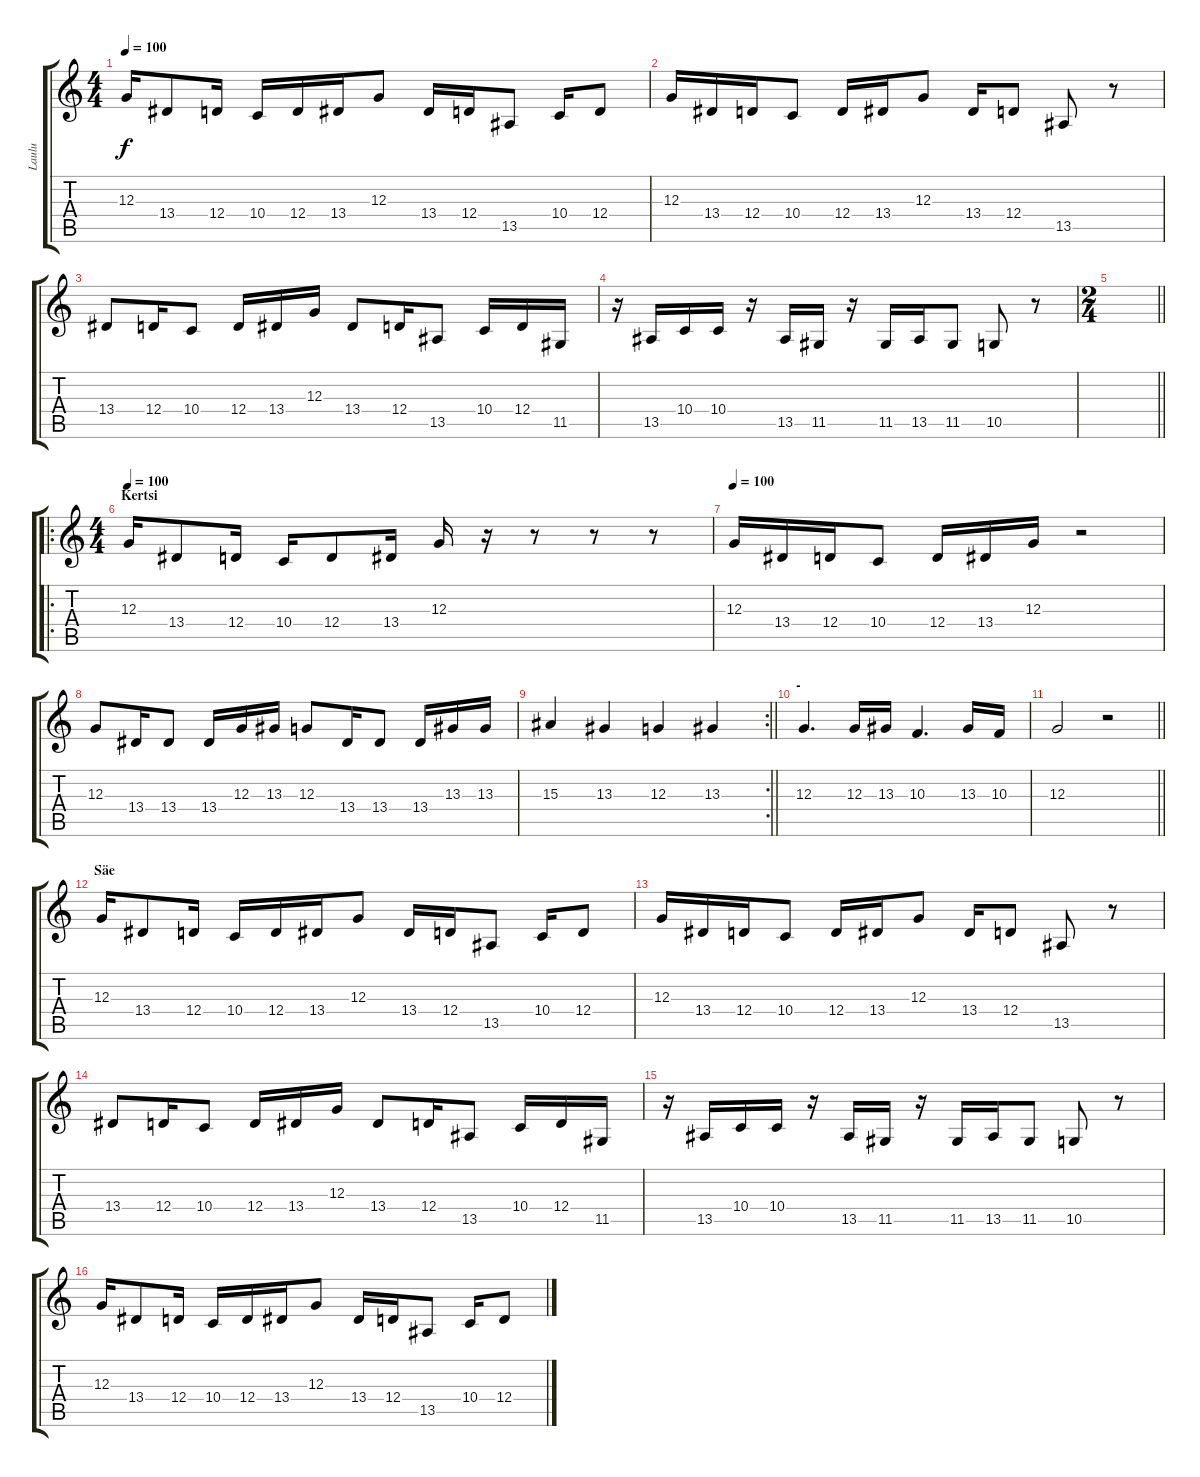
\track ("Laulu" "Laulu") {instrument lead6voice}
\staff {score tabs}
\tuning (E4 B3 G3 D3 A2 E2) {hide}
\ts (4 4)
\tempo 100
\clef g2
\ks c
12.3.16{dy f} 13.4.8 12.4.16 10.4.16 12.4.16 13.4.16 12.3.8 13.4.16 12.4.16 13.5.8 10.4.16 12.4.8 |
12.3.16 13.4.16 12.4.16 10.4.8 12.4.16 13.4.16 12.3.8 13.4.16 12.4.8 13.5.8 r.8 |
13.4.8 12.4.16 10.4.8 12.4.16 13.4.16 12.3.16 13.4.8 12.4.16 13.5.8 10.4.16 12.4.16 11.5.16 |
r.16 13.5.16 10.4.16 10.4.16 r.16 13.5.16 11.5.16 r.16 11.5.16 13.5.16 11.5.8 10.5.8 r.8 |
\ts (2 4)
\barLineRight lightlight
|
\ro
\ts (4 4)
\section ("" "Kertsi")
\tempo 100
12.3.16 13.4.8 12.4.16 10.4.16 12.4.8 13.4.16 12.3.16 r.16 r.8 r.8 r.8 |
\tempo 100
12.3.16 13.4.16 12.4.16 10.4.8 12.4.16 13.4.16 12.3.16 r.2 |
12.3.8 13.4.16 13.4.8 13.4.16 12.3.16 13.3.16 12.3.8 13.4.16 13.4.8 13.4.16 13.3.16 13.3.16 |
\rc 2
\barLineRight lightlight
15.3.4 13.3.4 12.3.4 13.3.4 |
\section ("" "-")
12.3.4{d} 12.3.16 13.3.16 10.3.4{d} 13.3.16 10.3.16 |
\barLineRight lightlight
12.3.2 r.2 |
\section ("" "Säe")
12.3.16 13.4.8 12.4.16 10.4.16 12.4.16 13.4.16 12.3.8 13.4.16 12.4.16 13.5.8 10.4.16 12.4.8 |
12.3.16 13.4.16 12.4.16 10.4.8 12.4.16 13.4.16 12.3.8 13.4.16 12.4.8 13.5.8 r.8 |
13.4.8 12.4.16 10.4.8 12.4.16 13.4.16 12.3.16 13.4.8 12.4.16 13.5.8 10.4.16 12.4.16 11.5.16 |
r.16 13.5.16 10.4.16 10.4.16 r.16 13.5.16 11.5.16 r.16 11.5.16 13.5.16 11.5.8 10.5.8 r.8 |
12.3.16 13.4.8 12.4.16 10.4.16 12.4.16 13.4.16 12.3.8 13.4.16 12.4.16 13.5.8 10.4.16 12.4.8
